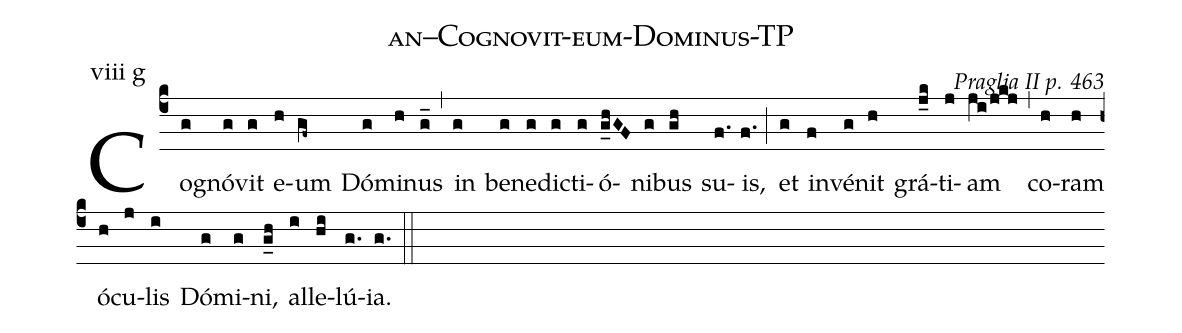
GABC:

name: an--Cognovit-eum-Dominus-TP;
commentary: Praglia II p. 463;
annotation: viii g;
%%
(c4) Co(g)gnó(g)vit(g) e(h)um(gf~) Dó(g)mi(h)nus(g_) (,) in(g) be(g)ne(g)dic(g)ti(g)ó(g_hGF)ni(g)bus(gh) su(f.)is,(f.) (;) et(g) in(f)vé(g)nit(h) grá(j_k)ti(j)am(ji/jkj) (,) co(h)ram(h) ó(h)cu(j)lis(i) Dó(g)mi(g)ni,(g_h) al(i)le(hi)lú(g.)ia.(g.) (::)
